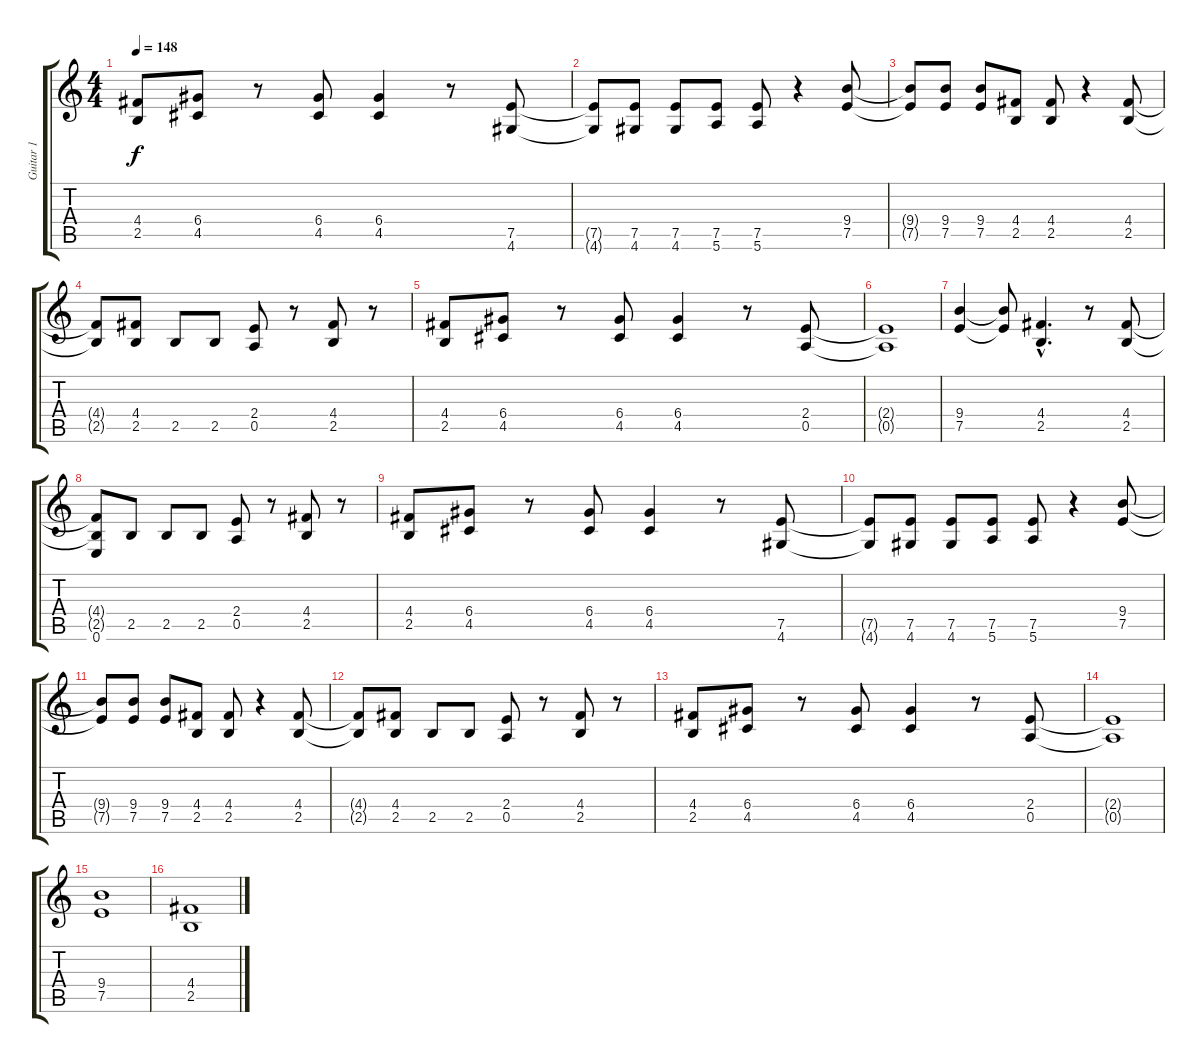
\track ("Guitar 1" "Guitar 1") {instrument distortionguitar}
\staff {score tabs}
\tuning (E4 B3 G3 D3 A2 E2) {hide}
\ts (4 4)
\tempo 148
\clef g2
\ks c
(4.4 2.5).8{dy f} (6.4 4.5).8 r.8 (6.4 4.5).8 (6.4 4.5).4 r.8 (7.5 4.6).8 |
(7.5{t} 4.6{t}).8 (7.5 4.6).8 (7.5 4.6).8 (7.5 5.6).8 (7.5 5.6).8 r.4 (9.4 7.5).8 |
(9.4{t} 7.5{t}).8 (9.4 7.5).8 (9.4 7.5).8 (4.4 2.5).8 (4.4 2.5).8 r.4 (4.4 2.5).8 |
(4.4{t} 2.5{t}).8 (4.4 2.5).8 2.5.8 2.5.8 (2.4 0.5).8 r.8 (4.4 2.5).8 r.8 |
(4.4 2.5).8 (6.4 4.5).8 r.8 (6.4 4.5).8 (6.4 4.5).4 r.8 (2.4 0.5).8 |
(2.4{t} 0.5{t}).1 |
(9.4 7.5).4 (9.4{t} 7.5{t}).8 (4.4{hac} 2.5{hac}).4{d} r.8 (4.4 2.5).8 |
(4.4{t} 2.5{t} 0.6).8 2.5.8 2.5.8 2.5.8 (2.4 0.5).8 r.8 (4.4 2.5).8 r.8 |
(4.4 2.5).8 (6.4 4.5).8 r.8 (6.4 4.5).8 (6.4 4.5).4 r.8 (7.5 4.6).8 |
(7.5{t} 4.6{t}).8 (7.5 4.6).8 (7.5 4.6).8 (7.5 5.6).8 (7.5 5.6).8 r.4 (9.4 7.5).8 |
(9.4{t} 7.5{t}).8 (9.4 7.5).8 (9.4 7.5).8 (4.4 2.5).8 (4.4 2.5).8 r.4 (4.4 2.5).8 |
(4.4{t} 2.5{t}).8 (4.4 2.5).8 2.5.8 2.5.8 (2.4 0.5).8 r.8 (4.4 2.5).8 r.8 |
(4.4 2.5).8 (6.4 4.5).8 r.8 (6.4 4.5).8 (6.4 4.5).4 r.8 (2.4 0.5).8 |
(2.4{t} 0.5{t}).1 |
(9.4 7.5).1 |
(4.4 2.5).1
